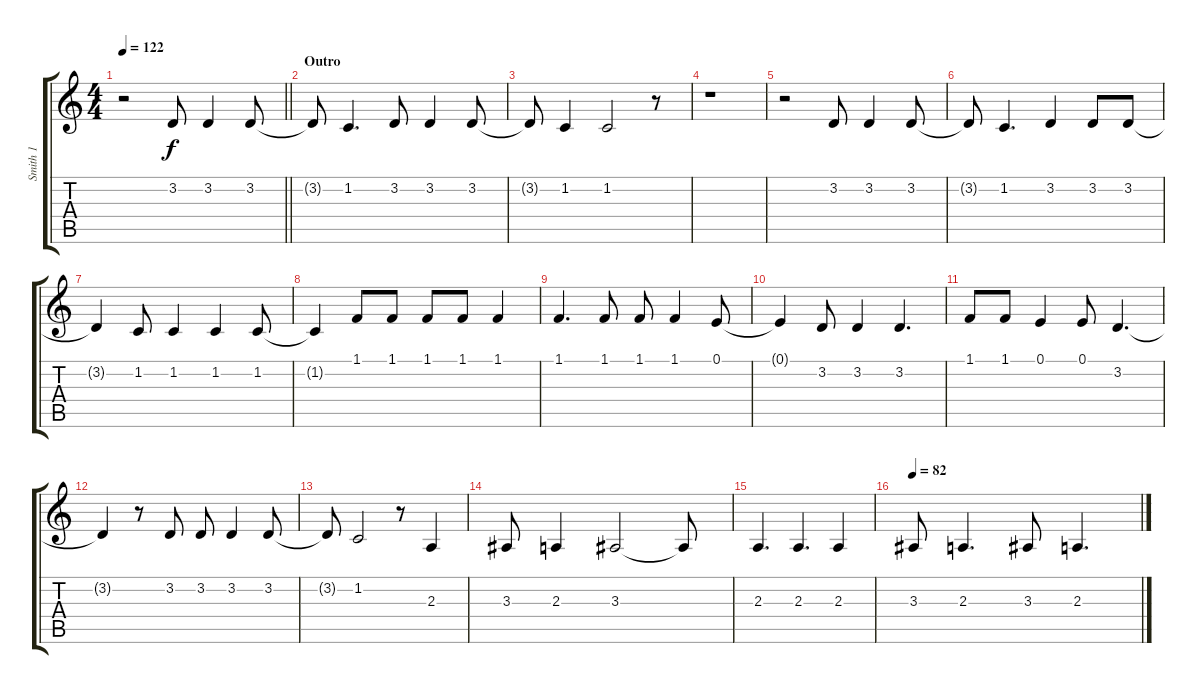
\track ("Smith 1" "Smith 1") {instrument synthvoice}
\staff {score tabs}
\tuning (E4 B3 G3 D3 A2 E2) {hide}
\ts (4 4)
\tempo 122
\clef g2
\barLineRight lightlight
\ks c
r.2{dy f} 3.2.8 3.2.4 3.2.8 |
\section ("" "Outro")
3.2{t}.8 1.2.4{d} 3.2.8 3.2.4 3.2.8 |
3.2{t}.8 1.2.4 1.2.2 r.8 |
r.1 |
r.2 3.2.8 3.2.4 3.2.8 |
3.2{t}.8 1.2.4{d} 3.2.4 3.2.8 3.2.8 |
3.2{t}.4 1.2.8 1.2.4 1.2.4 1.2.8 |
1.2{t}.4 1.1.8 1.1.8 1.1.8 1.1.8 1.1.4 |
1.1.4{d} 1.1.8 1.1.8 1.1.4 0.1.8 |
0.1{t}.4 3.2.8 3.2.4 3.2.4{d} |
1.1.8 1.1.8 0.1.4 0.1.8 3.2.4{d} |
3.2{t}.4 r.8 3.2.8 3.2.8 3.2.4 3.2.8 |
3.2{t}.8 1.2.2 r.8 2.3.4 |
3.3.8 2.3.4 3.3.2 3.3{t}.8 |
2.3.4{d} 2.3.4{d} 2.3.4 |
\tempo 82
3.3.8 2.3.4{d} 3.3.8 2.3.4{d}
